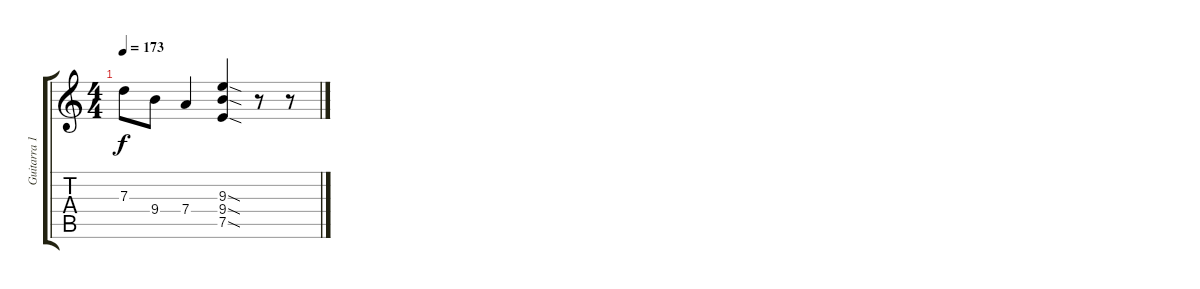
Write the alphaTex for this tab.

\track ("Guitarra 1 - Mathias" "Guitarra 1") {instrument overdrivenguitar}
\staff {score tabs}
\tuning (E4 B3 G3 D3 A2 E2) {hide}
\ts (4 4)
\tempo 173
\clef g2
\ks c
7.3{t}.8{dy f} 9.4.8 7.4.4 (9.3{sod} 9.4{sod} 7.5{sod}).4 r.8 r.8
